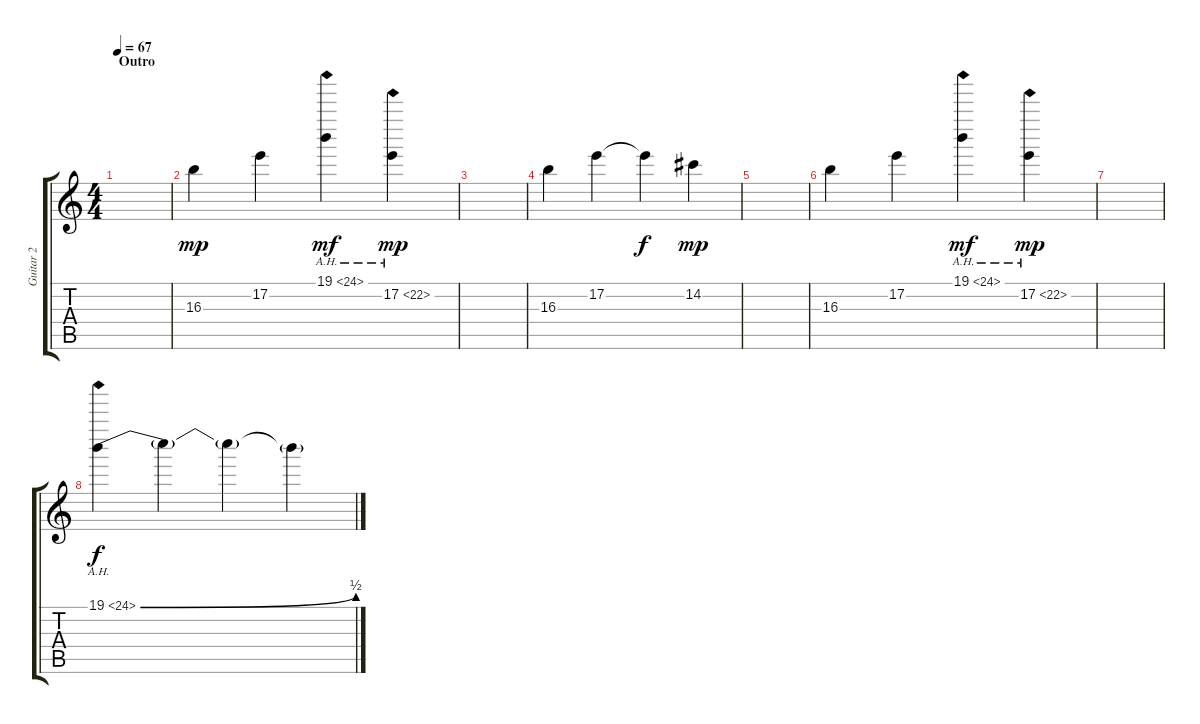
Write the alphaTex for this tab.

\track ("Guitar 2" "Guitar 2") {instrument electricguitarjazz}
\staff {score tabs}
\tuning (E4 B3 G3 D3 A2 E2) {hide}
\ts (4 4)
\section ("" "Outro")
\tempo 67
\clef g2
\ks c
|
16.3.4{dy mp} 17.2.4 19.1{ah 5}.4{dy mf} 17.2{ah 5}.4{dy mp} |
|
16.3.4 17.2.4 17.2{t}.4{dy f} 14.2.4{dy mp} |
|
16.3.4 17.2.4 19.1{ah 5}.4{dy mf} 17.2{ah 5}.4{dy mp} |
|
19.1{be (bend 0 0 60 2) ah 5}.4{dy f} 19.1{t}.4 19.1{t}.4 19.1{t}.4
